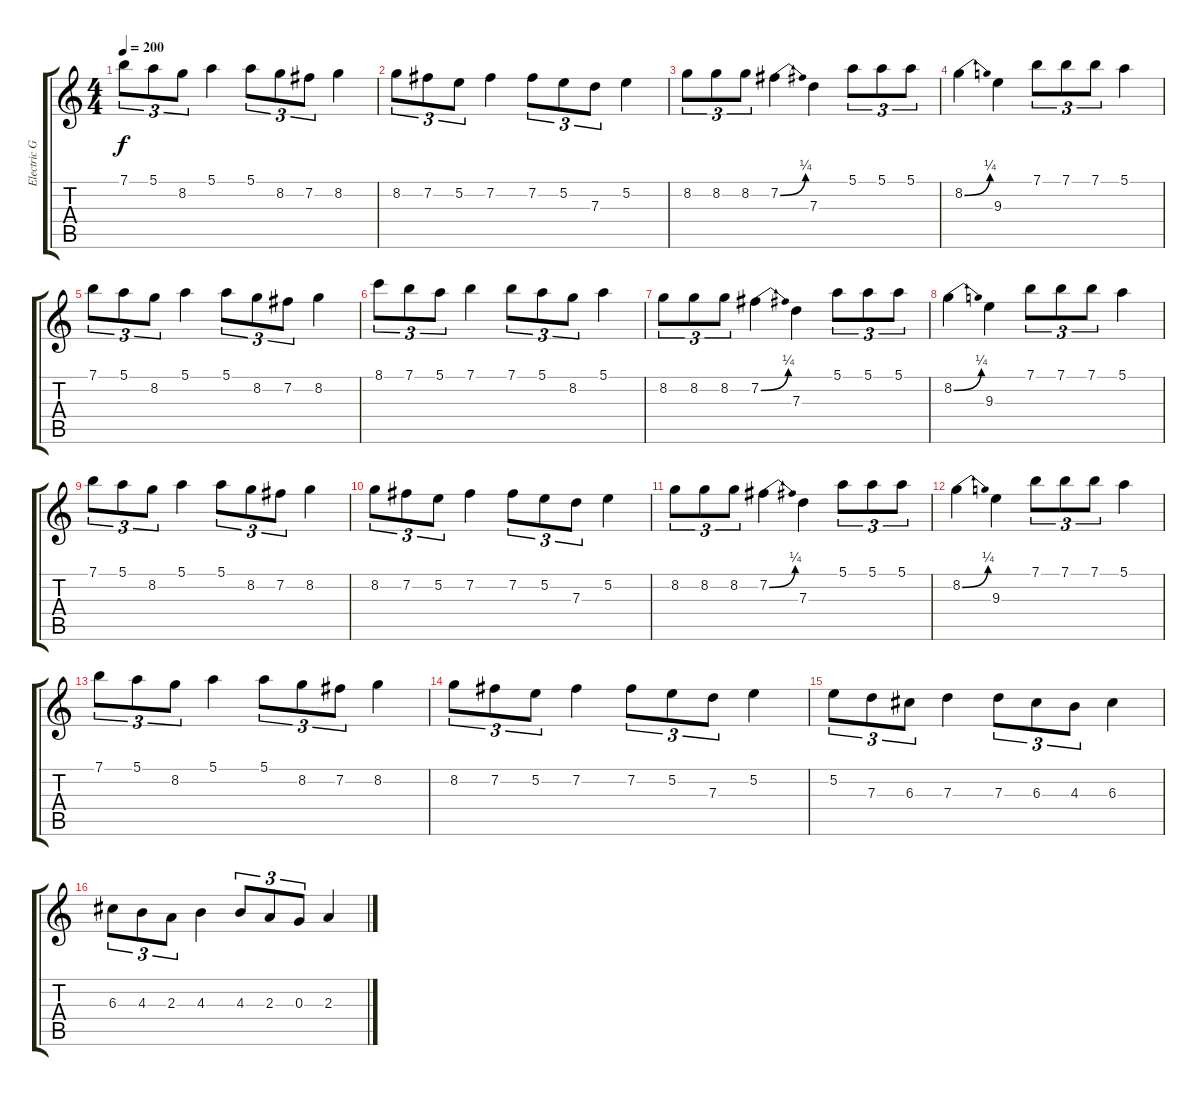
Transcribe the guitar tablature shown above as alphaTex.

\track ("Electric Guitar (Guitar 2)" "Electric G") {instrument electricguitarclean}
\staff {score tabs}
\tuning (E4 B3 G3 D3 A2 E2) {hide}
\ts (4 4)
\tempo 200
\clef g2
\ks c
7.1.8{tu (3 2) dy f} 5.1.8{tu (3 2)} 8.2.8{tu (3 2)} 5.1.4 5.1.8{tu (3 2)} 8.2.8{tu (3 2)} 7.2.8{tu (3 2)} 8.2.4 |
8.2.8{tu (3 2)} 7.2.8{tu (3 2)} 5.2.8{tu (3 2)} 7.2.4 7.2.8{tu (3 2)} 5.2.8{tu (3 2)} 7.3.8{tu (3 2)} 5.2.4 |
8.2.8{tu (3 2)} 8.2.8{tu (3 2)} 8.2.8{tu (3 2)} 7.2{be (bend 0 0 60 1)}.4 7.3.4 5.1.8{tu (3 2)} 5.1.8{tu (3 2)} 5.1.8{tu (3 2)} |
8.2{be (bend 0 0 60 1)}.4 9.3.4 7.1.8{tu (3 2)} 7.1.8{tu (3 2)} 7.1.8{tu (3 2)} 5.1.4 |
7.1.8{tu (3 2)} 5.1.8{tu (3 2)} 8.2.8{tu (3 2)} 5.1.4 5.1.8{tu (3 2)} 8.2.8{tu (3 2)} 7.2.8{tu (3 2)} 8.2.4 |
8.1.8{tu (3 2)} 7.1.8{tu (3 2)} 5.1.8{tu (3 2)} 7.1.4 7.1.8{tu (3 2)} 5.1.8{tu (3 2)} 8.2.8{tu (3 2)} 5.1.4 |
8.2.8{tu (3 2)} 8.2.8{tu (3 2)} 8.2.8{tu (3 2)} 7.2{be (bend 0 0 60 1)}.4 7.3.4 5.1.8{tu (3 2)} 5.1.8{tu (3 2)} 5.1.8{tu (3 2)} |
8.2{be (bend 0 0 60 1)}.4 9.3.4 7.1.8{tu (3 2)} 7.1.8{tu (3 2)} 7.1.8{tu (3 2)} 5.1.4 |
7.1.8{tu (3 2)} 5.1.8{tu (3 2)} 8.2.8{tu (3 2)} 5.1.4 5.1.8{tu (3 2)} 8.2.8{tu (3 2)} 7.2.8{tu (3 2)} 8.2.4 |
8.2.8{tu (3 2)} 7.2.8{tu (3 2)} 5.2.8{tu (3 2)} 7.2.4 7.2.8{tu (3 2)} 5.2.8{tu (3 2)} 7.3.8{tu (3 2)} 5.2.4 |
8.2.8{tu (3 2)} 8.2.8{tu (3 2)} 8.2.8{tu (3 2)} 7.2{be (bend 0 0 60 1)}.4 7.3.4 5.1.8{tu (3 2)} 5.1.8{tu (3 2)} 5.1.8{tu (3 2)} |
8.2{be (bend 0 0 60 1)}.4 9.3.4 7.1.8{tu (3 2)} 7.1.8{tu (3 2)} 7.1.8{tu (3 2)} 5.1.4 |
7.1.8{tu (3 2)} 5.1.8{tu (3 2)} 8.2.8{tu (3 2)} 5.1.4 5.1.8{tu (3 2)} 8.2.8{tu (3 2)} 7.2.8{tu (3 2)} 8.2.4 |
8.2.8{tu (3 2)} 7.2.8{tu (3 2)} 5.2.8{tu (3 2)} 7.2.4 7.2.8{tu (3 2)} 5.2.8{tu (3 2)} 7.3.8{tu (3 2)} 5.2.4 |
5.2.8{tu (3 2)} 7.3.8{tu (3 2)} 6.3.8{tu (3 2)} 7.3.4 7.3.8{tu (3 2)} 6.3.8{tu (3 2)} 4.3.8{tu (3 2)} 6.3.4 |
6.3.8{tu (3 2)} 4.3.8{tu (3 2)} 2.3.8{tu (3 2)} 4.3.4 4.3.8{tu (3 2)} 2.3.8{tu (3 2)} 0.3.8{tu (3 2)} 2.3.4
